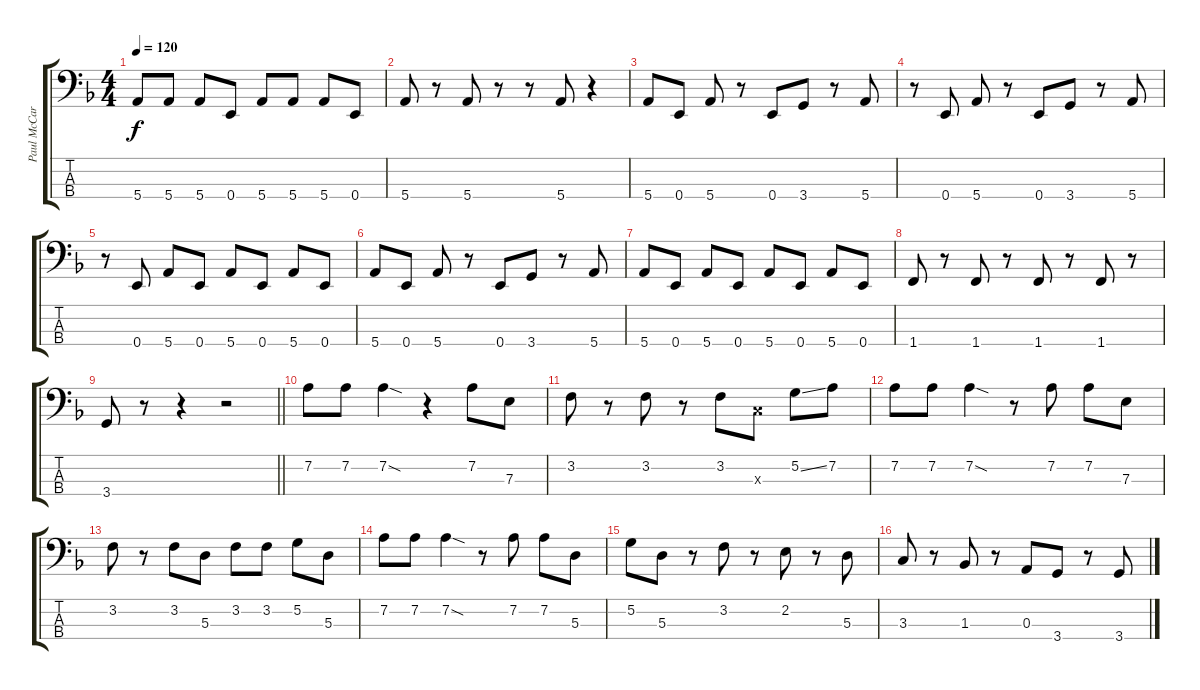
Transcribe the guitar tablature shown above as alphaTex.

\track ("Paul McCartney" "Paul McCar") {instrument electricbasspick}
\staff {score tabs}
\tuning (G2 D2 A1 E1) {hide}
\ts (4 4)
\tempo 120
\clef f4
\ks f
5.4.8{dy f} 5.4.8 5.4.8 0.4.8 5.4.8 5.4.8 5.4.8 0.4.8 |
5.4.8 r.8 5.4.8 r.8 r.8 5.4.8 r.4 |
5.4.8 0.4.8 5.4.8 r.8 0.4.8 3.4.8 r.8 5.4.8 |
r.8 0.4.8 5.4.8 r.8 0.4.8 3.4.8 r.8 5.4.8 |
r.8 0.4.8 5.4.8 0.4.8 5.4.8 0.4.8 5.4.8 0.4.8 |
5.4.8 0.4.8 5.4.8 r.8 0.4.8 3.4.8 r.8 5.4.8 |
5.4.8 0.4.8 5.4.8 0.4.8 5.4.8 0.4.8 5.4.8 0.4.8 |
1.4.8 r.8 1.4.8 r.8 1.4.8 r.8 1.4.8 r.8 |
\barLineRight lightlight
3.4.8 r.8 r.4 r.2 |
7.2.8 7.2.8 7.2{sod}.4 r.4 7.2.8 7.3.8 |
3.2.8 r.8 3.2.8 r.8 3.2.8 3.3{x}.8 5.2{ss}.8 7.2.8 |
7.2.8 7.2.8 7.2{sod}.4 r.8 7.2.8 7.2.8 7.3.8 |
3.2.8 r.8 3.2.8 5.3.8 3.2.8 3.2.8 5.2.8 5.3.8 |
7.2.8 7.2.8 7.2{sod}.4 r.8 7.2.8 7.2.8 5.3.8 |
5.2.8 5.3.8 r.8 3.2.8 r.8 2.2.8 r.8 5.3.8 |
3.3.8 r.8 1.3.8 r.8 0.3.8 3.4.8 r.8 3.4.8
